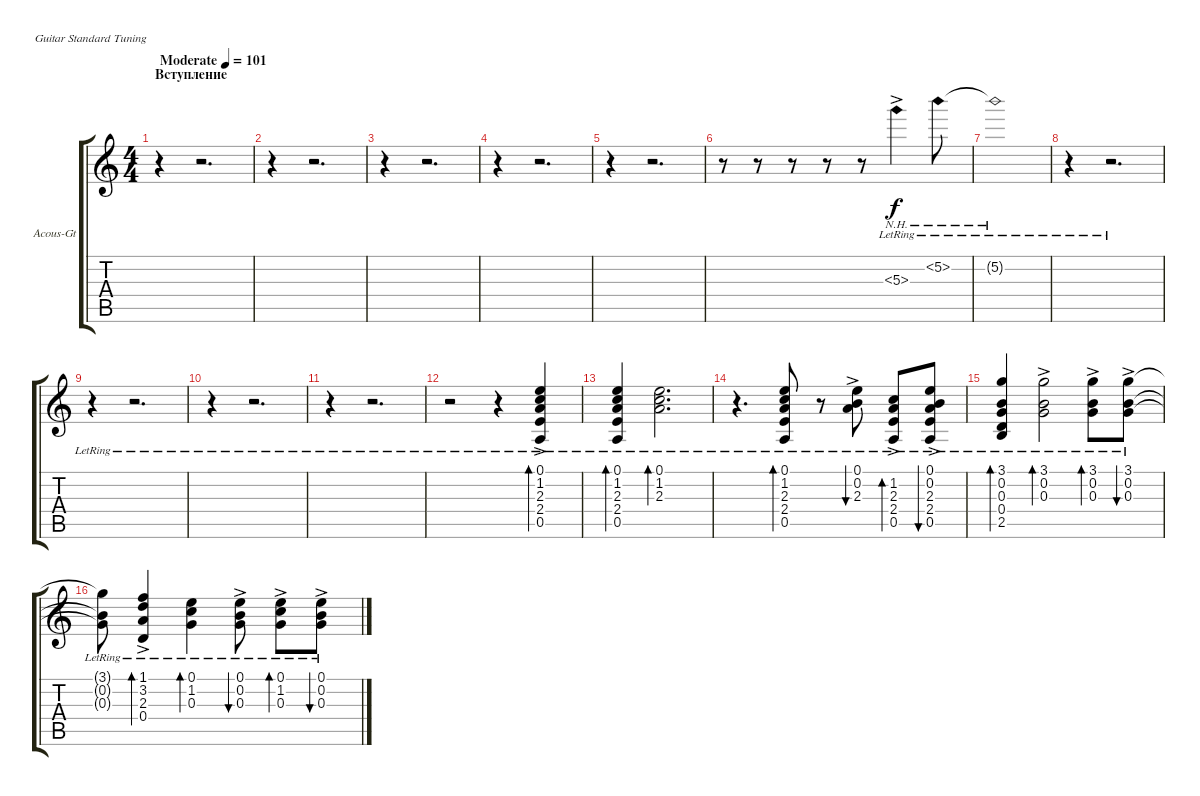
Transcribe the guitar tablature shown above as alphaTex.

\bracketExtendMode groupsimilarinstruments
\firstSystemTrackNameOrientation horizontal
\otherSystemsTrackNameOrientation horizontal
\track ("В.Цой (акустика)" "Acous-Gt") {instrument acousticguitarsteel}
\staff {score tabs}
\tuning (E4 B3 G3 D3 A2 E2)
\ts (4 4)
\beaming (8 2 2 2 2)
\section ("" "Вступление")
\tempo (101 "Moderate")
\clef g2
\ks c
r.4{dy f instrument acousticguitarsteel} r.2{d} |
r.4 r.2{d} |
r.4 r.2{d} |
r.4 r.2{d} |
r.4 r.2{d} |
r.8 r.8 r.8 r.8 r.8 5.3{nh ac lr}.4 5.2{nh lr}.8 |
5.2{nh lr t}.1 |
r.4 r.2{d} |
r.4 r.2{d} |
r.4 r.2{d} |
r.4 r.2{d} |
r.2 r.4 (0.1{ac lr} 1.2{ac lr} 2.3{ac lr} 2.4{ac lr} 0.5{ac lr}).4{bd 60} |
(0.1{lr} 1.2{lr} 2.3{lr} 2.4{lr} 0.5{lr}).4{bd 60} (0.1{lr} 1.2{lr} 2.3{lr}).2{d bd 60} |
r.4{d} (0.1{lr} 1.2{lr} 2.3{lr} 2.4{lr} 0.5{lr}).8{bd 60} r.8 (0.1{ac lr} 0.2{ac lr} 2.3{ac lr}).8{bu 60} (1.2{ac lr} 2.3{ac lr} 2.4{ac lr} 0.5{ac lr}).8{bd 60} (0.1{ac lr} 0.2{ac lr} 2.3{ac lr} 2.4{ac lr} 0.5{ac lr}).8{bu 60} |
(3.1{lr} 0.2{lr} 0.3{lr} 0.4{lr} 2.5{lr}).4{bd 60} (3.1{ac lr} 0.2{ac lr} 0.3{ac lr}).2{bd 60} (3.1{ac lr} 0.2{ac lr} 0.3{ac lr}).8{bd 60} (3.1{ac lr} 0.2{ac lr} 0.3{ac lr}).8{bu 60} |
(3.1{lr t} 0.2{lr t} 0.3{lr t}).8 (1.1{ac lr} 3.2{ac lr} 2.3{ac lr} 0.4{ac lr}).4{bd 60} (0.1{lr} 1.2{lr} 0.3{lr}).4{bd 60} (0.1{ac lr} 0.2{ac lr} 0.3{ac lr}).8{bu 60} (0.1{ac lr} 1.2{ac lr} 0.3{ac lr}).8{bd 60} (0.1{ac lr} 0.2{ac lr} 0.3{ac lr}).8{bu 60}
